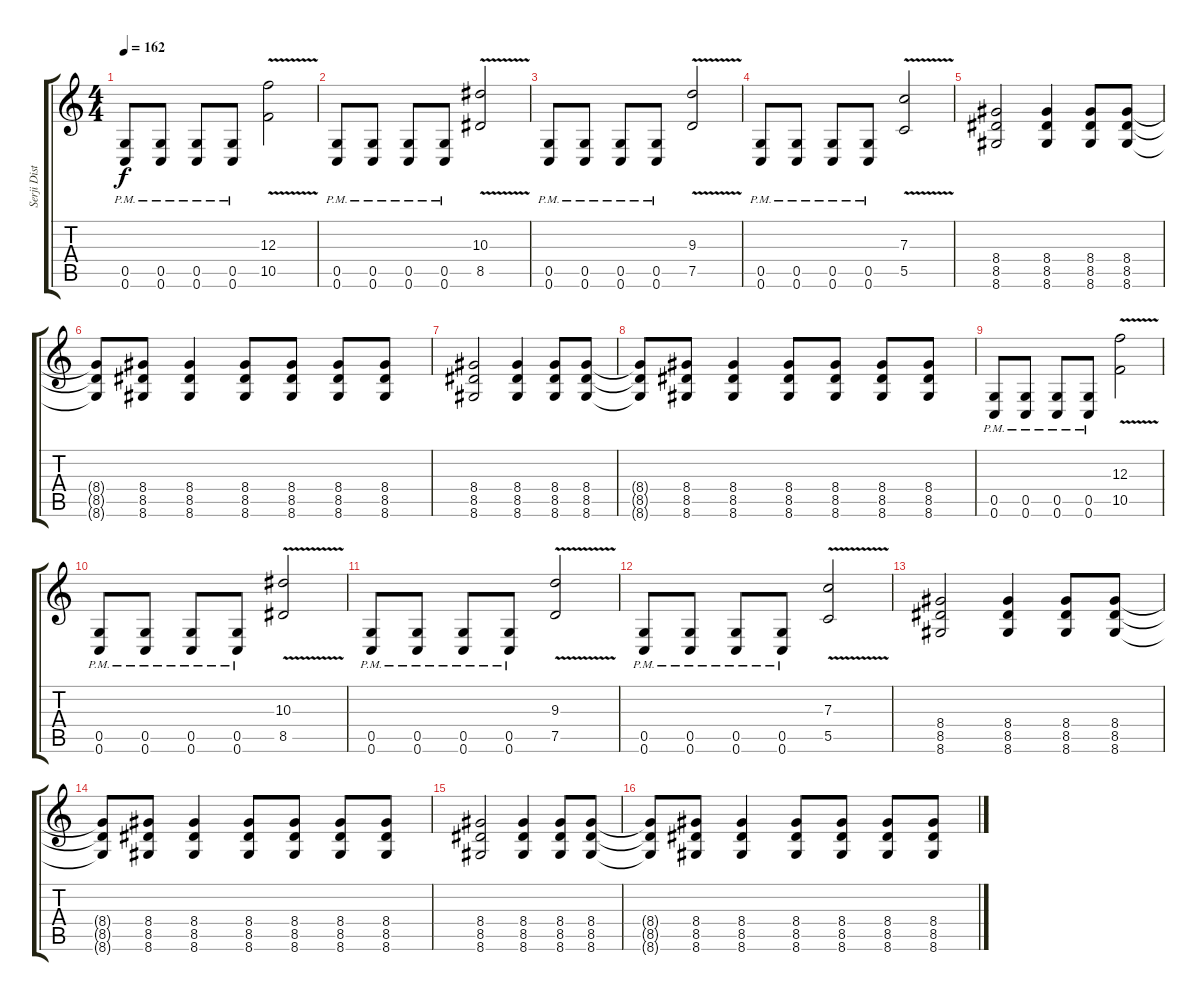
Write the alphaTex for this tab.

\track ("Serji Distortion " "Serji Dist") {instrument distortionguitar}
\staff {score tabs}
\tuning (D4 A3 F3 C3 G2 C2) {hide}
\ts (4 4)
\tempo 162
\clef g2
\ks c
(0.5{pm} 0.6{pm}).8{dy f} (0.5{pm} 0.6{pm}).8 (0.5{pm} 0.6{pm}).8 (0.5{pm} 0.6{pm}).8 (12.3{v} 10.5).2 |
(0.5{pm} 0.6{pm}).8 (0.5{pm} 0.6{pm}).8 (0.5{pm} 0.6{pm}).8 (0.5{pm} 0.6{pm}).8 (10.3{v} 8.5{v}).2 |
(0.5{pm} 0.6{pm}).8 (0.5{pm} 0.6{pm}).8 (0.5{pm} 0.6{pm}).8 (0.5{pm} 0.6).8 (9.3{v} 7.5{v}).2 |
(0.5{pm} 0.6{pm}).8 (0.5{pm} 0.6{pm}).8 (0.5{pm} 0.6{pm}).8 (0.5{pm} 0.6{pm}).8 (7.3{v} 5.5{v}).2 |
(8.4 8.5 8.6).2 (8.4 8.5 8.6).4 (8.4 8.5 8.6).8 (8.4 8.5 8.6).8 |
(8.4{t} 8.5{t} 8.6{t}).8 (8.4 8.5 8.6).8 (8.4 8.5 8.6).4 (8.4 8.5 8.6).8 (8.4 8.5 8.6).8 (8.4 8.5 8.6).8 (8.4 8.5 8.6).8 |
(8.4 8.5 8.6).2 (8.4 8.5 8.6).4 (8.4 8.5 8.6).8 (8.4 8.5 8.6).8 |
(8.4{t} 8.5{t} 8.6{t}).8 (8.4 8.5 8.6).8 (8.4 8.5 8.6).4 (8.4 8.5 8.6).8 (8.4 8.5 8.6).8 (8.4 8.5 8.6).8 (8.4 8.5 8.6).8 |
(0.5{pm} 0.6{pm}).8 (0.5{pm} 0.6{pm}).8 (0.5{pm} 0.6{pm}).8 (0.5{pm} 0.6{pm}).8 (12.3{v} 10.5{v}).2 |
(0.5{pm} 0.6{pm}).8 (0.5{pm} 0.6{pm}).8 (0.5{pm} 0.6{pm}).8 (0.5{pm} 0.6{pm}).8 (10.3{v} 8.5{v}).2 |
(0.5{pm} 0.6{pm}).8 (0.5{pm} 0.6{pm}).8 (0.5{pm} 0.6{pm}).8 (0.5{pm} 0.6).8 (9.3{v} 7.5{v}).2 |
(0.5{pm} 0.6{pm}).8 (0.5{pm} 0.6{pm}).8 (0.5{pm} 0.6{pm}).8 (0.5{pm} 0.6{pm}).8 (7.3{v} 5.5{v}).2 |
(8.4 8.5 8.6).2 (8.4 8.5 8.6).4 (8.4 8.5 8.6).8 (8.4 8.5 8.6).8 |
(8.4{t} 8.5{t} 8.6{t}).8 (8.4 8.5 8.6).8 (8.4 8.5 8.6).4 (8.4 8.5 8.6).8 (8.4 8.5 8.6).8 (8.4 8.5 8.6).8 (8.4 8.5 8.6).8 |
(8.4 8.5 8.6).2 (8.4 8.5 8.6).4 (8.4 8.5 8.6).8 (8.4 8.5 8.6).8 |
(8.4{t} 8.5{t} 8.6{t}).8 (8.4 8.5 8.6).8 (8.4 8.5 8.6).4 (8.4 8.5 8.6).8 (8.4 8.5 8.6).8 (8.4 8.5 8.6).8 (8.4 8.5 8.6).8
